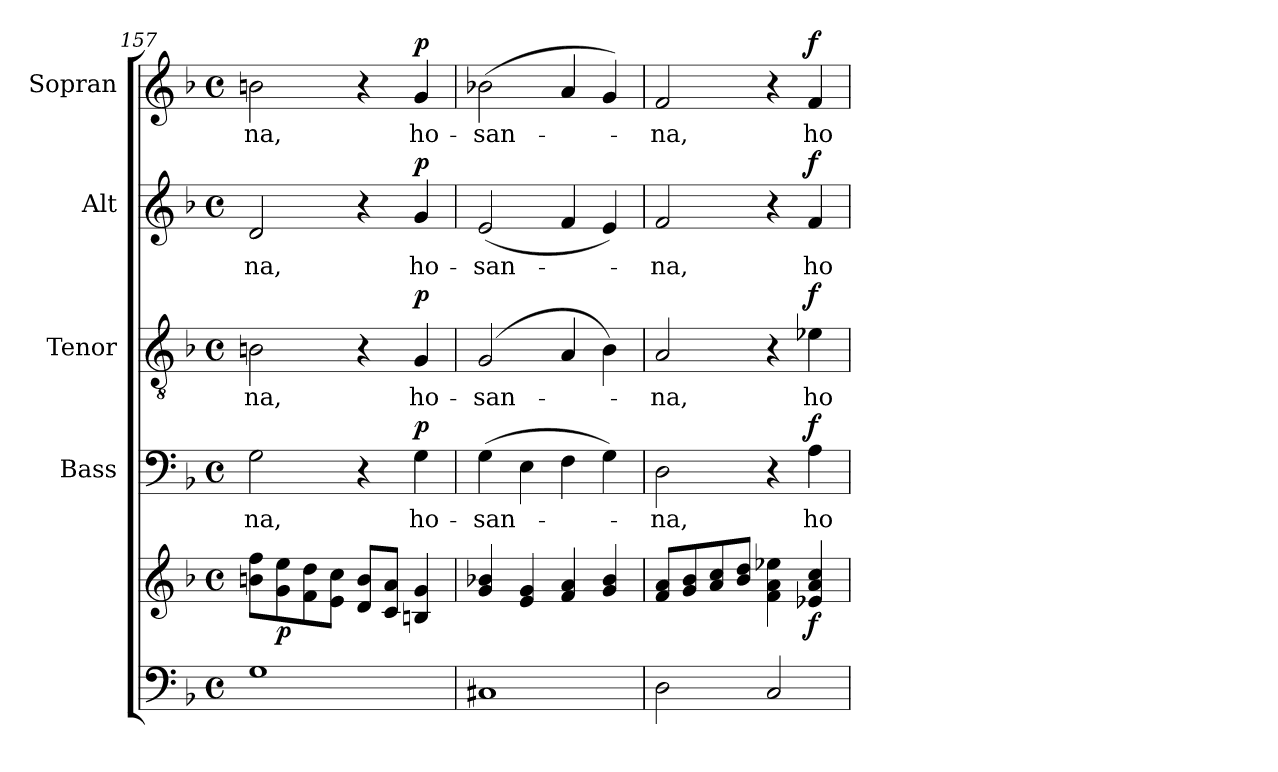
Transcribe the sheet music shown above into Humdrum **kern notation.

**kern	**kern	**dynam	**kern	**text	**dynam	**kern	**text	**dynam	**kern	**text	**dynam	**kern	**text	**dynam
*part5	*part5	*part5	*part4	*part4	*part4	*part3	*part3	*part3	*part2	*part2	*part2	*part1	*part1	*part1
*staff6	*staff5	*staff5/6	*staff4	*staff4	*staff4	*staff3	*staff3	*staff3	*staff2	*staff2	*staff2	*staff1	*staff1	*staff1
*	*	*	*I"Bass	*	*	*I"Tenor	*	*	*I"Alt	*	*	*I"Sopran	*	*
*	*	*	*I'B.	*	*	*I'T.	*	*	*I'A.	*	*	*I'S.	*	*
*clefF4	*clefG2	*	*clefF4	*	*	*clefGv2	*	*	*clefG2	*	*	*clefG2	*	*
*k[b-]	*k[b-]	*	*k[b-]	*	*	*k[b-]	*	*	*k[b-]	*	*	*k[b-]	*	*
*F:	*F:	*	*F:	*	*	*F:	*	*	*F:	*	*	*F:	*	*
*M4/4	*M4/4	*	*M4/4	*	*	*M4/4	*	*	*M4/4	*	*	*M4/4	*	*
*met(c)	*met(c)	*	*met(c)	*	*	*met(c)	*	*	*met(c)	*	*	*met(c)	*	*
=157	=157	=157	=157	=157	=157	=157	=157	=157	=157	=157	=157	=157	=157	=157
!	!	!	!	!LO:LY:b	!	!	!LO:LY:b	!	!	!LO:LY:b	!	!	!LO:LY:b	!
1G	8bn\ 8ff\L	.	2G\	-na,	.	2Bn\	-na,	.	2d/	-na,	.	2bn\	-na,	.
!	!	!LO:DY:b	!	!	!	!	!	!	!	!	!	!	!	!
.	8g\ 8ee\	p	.	.	.	.	.	.	.	.	.	.	.	.
.	8f\ 8dd\	.	.	.	.	.	.	.	.	.	.	.	.	.
.	8e\ 8cc\J	.	.	.	.	.	.	.	.	.	.	.	.	.
.	8d/ 8b/L	.	4r	.	.	4r	.	.	4r	.	.	4r	.	.
.	8c/ 8a/J	.	.	.	.	.	.	.	.	.	.	.	.	.
!	!	!	!	!LO:LY:b	!LO:DY:a	!	!LO:LY:b	!LO:DY:a	!	!LO:LY:b	!LO:DY:a	!	!LO:LY:b	!LO:DY:a
.	4Bn/ 4g/	.	4G\	ho-	p	4G/	ho-	p	4g/	ho-	p	4g/	ho-	p
!!LO:LB:g=z
=158	=158	=158	=158	=158	=158	=158	=158	=158	=158	=158	=158	=158	=158	=158
!	!	!	!	!LO:LY:b	!	!	!LO:LY:b	!	!	!LO:LY:b	!	!	!LO:LY:b	!
1C#X	4g/ 4b-X/	.	(>4G\	-san-	.	(2G/	-san-	.	(<2e/	-san-	.	(>2b-X\	-san-	.
.	4e/ 4g/	.	4E\	.	.	.	.	.	.	.	.	.	.	.
.	4f/ 4a/	.	4F\	.	.	4A/	.	.	4f/	.	.	4a/	.	.
.	4g/ 4b-/	.	4G\)	.	.	4B-\)	.	.	4e/)	.	.	4g/)	.	.
=159	=159	=159	=159	=159	=159	=159	=159	=159	=159	=159	=159	=159	=159	=159
!	!	!	!	!LO:LY:b	!	!	!LO:LY:b	!	!	!LO:LY:b	!	!	!LO:LY:b	!
2D\	8f/ 8a/L	.	2D\	-na,	.	2A/	-na,	.	2f/	-na,	.	2f/	-na,	.
.	8g/ 8b-/	.	.	.	.	.	.	.	.	.	.	.	.	.
.	8a/ 8cc/	.	.	.	.	.	.	.	.	.	.	.	.	.
.	8b-/ 8dd/J	.	.	.	.	.	.	.	.	.	.	.	.	.
2C/	4f\ 4a\ 4ee-X\	.	4r	.	.	4r	.	.	4r	.	.	4r	.	.
!	!	!LO:DY:b	!	!LO:LY:b	!LO:DY:a	!	!LO:LY:b	!LO:DY:a	!	!LO:LY:b	!LO:DY:a	!	!LO:LY:b	!LO:DY:a
.	4e-X/ 4a/ 4cc/	f	4A\	ho-	f	4e-X\	ho-	f	4f/	ho-	f	4f/	ho-	f
=	=	=	=	=	=	=	=	=	=	=	=	=	=	=
*-	*-	*-	*-	*-	*-	*-	*-	*-	*-	*-	*-	*-	*-	*-
